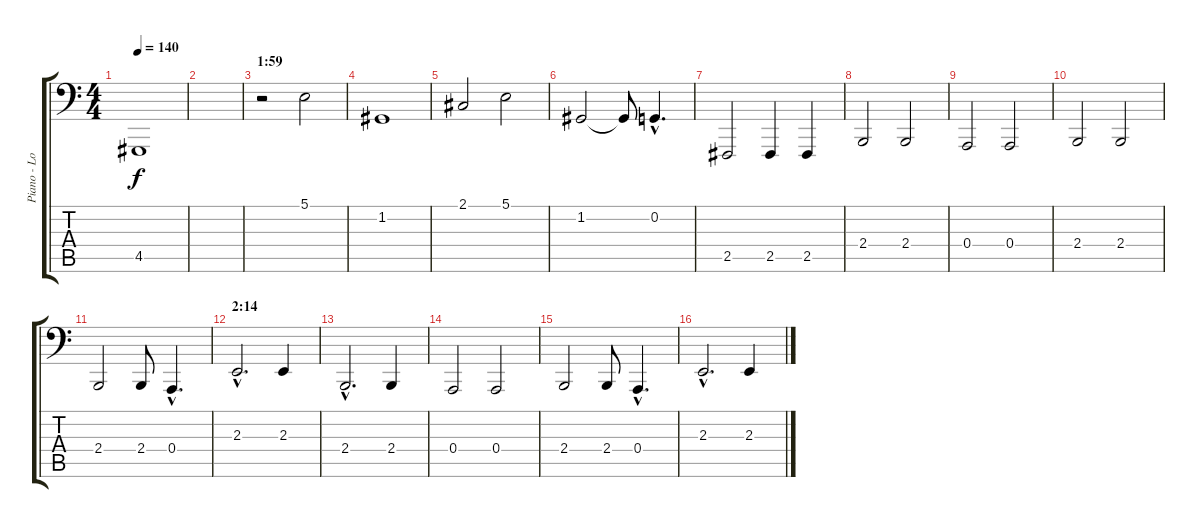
\track ("Piano - Low" "Piano - Lo") {instrument acousticgrandpiano}
\staff {score tabs}
\tuning (B2 G2 D2 A1 E1 B0) {hide}
\ts (4 4)
\tempo 140
\clef f4
\ks c
4.5.1{dy f} |
|
\section ("" "1:59")
r.2 5.1.2 |
1.2.1 |
2.1.2 5.1.2 |
1.2.2 1.2{t}.8 0.2{hac}.4{d} |
2.5.2 2.5.4 2.5.4 |
2.4.2 2.4.2 |
0.4.2 0.4.2 |
2.4.2 2.4.2 |
2.4.2 2.4.8 0.4{hac}.4{d} |
\section ("" "2:14")
2.3{hac}.2{d} 2.3.4 |
2.4{hac}.2{d} 2.4.4 |
0.4.2 0.4.2 |
2.4.2 2.4.8 0.4{hac}.4{d} |
2.3{hac}.2{d} 2.3.4
